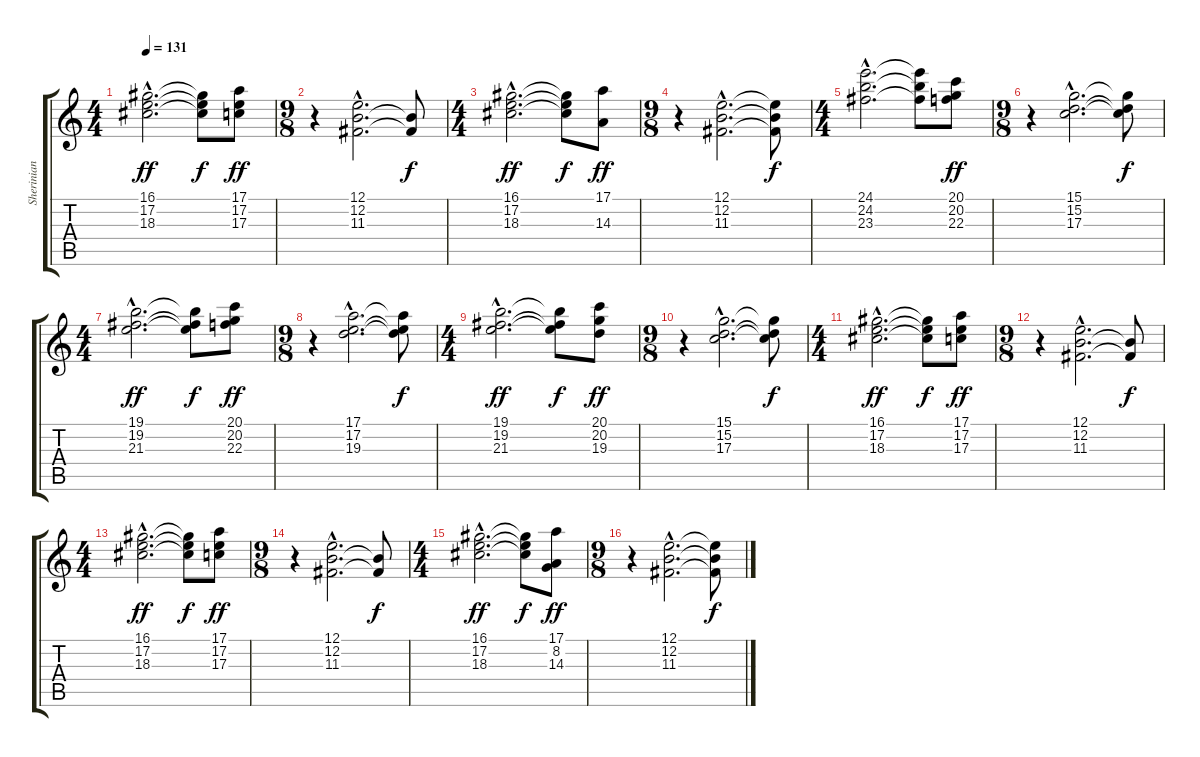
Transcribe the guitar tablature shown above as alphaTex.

\track ("Sherinian Piano" "Sherinian ") {instrument brightacousticpiano}
\staff {score tabs}
\tuning (E4 B3 G3 D3 A2 E2) {hide}
\ts (4 4)
\tempo 131
\clef g2
\ks c
(16.1{hac} 17.2{hac} 18.3{hac}).2{d dy ff} (16.1{t} 17.2{t} 18.3{t}).8{dy f} (17.1 17.2 17.3).8{dy ff} |
\ts (9 8)
r.4 (12.1{hac} 12.2{hac} 11.3{hac}).2{d} (12.2{t} 11.3{t}).8{dy f} |
\ts (4 4)
(16.1{hac} 17.2{hac} 18.3{hac}).2{d dy ff} (16.1{t} 17.2{t} 18.3{t}).8{dy f} (17.1 14.3).8{dy ff} |
\ts (9 8)
r.4 (12.1{hac} 12.2{hac} 11.3{hac}).2{d} (12.1{t} 12.2{t} 11.3{t}).8{dy f} |
\ts (4 4)
(24.1{hac} 24.2{hac} 23.3{hac}).2{d} (24.1{t} 24.2{t} 23.3{t}).8 (20.1 20.2 22.3).8{dy ff} |
\ts (9 8)
r.4 (15.1{hac} 15.2{hac} 17.3{hac}).2{d} (15.1{t} 15.2{t} 17.3{t}).8{dy f} |
\ts (4 4)
(19.1{hac} 19.2{hac} 21.3{hac}).2{d dy ff} (19.1{t} 19.2{t} 21.3{t}).8{dy f} (20.1 20.2 22.3).8{dy ff} |
\ts (9 8)
r.4 (17.1{hac} 17.2{hac} 19.3{hac}).2{d} (17.1{t} 17.2{t} 19.3{t}).8{dy f} |
\ts (4 4)
(19.1{hac} 19.2{hac} 21.3{hac}).2{d dy ff} (19.1{t} 19.2{t} 21.3{t}).8{dy f} (20.1 20.2 19.3).8{dy ff} |
\ts (9 8)
r.4 (15.1{hac} 15.2{hac} 17.3{hac}).2{d} (15.1{t} 15.2{t} 17.3{t}).8{dy f} |
\ts (4 4)
(16.1{hac} 17.2{hac} 18.3{hac}).2{d dy ff volume 12 instrument rockorgan} (16.1{t} 17.2{t} 18.3{t}).8{dy f} (17.1 17.2 17.3).8{dy ff} |
\ts (9 8)
r.4 (12.1{hac} 12.2{hac} 11.3{hac}).2{d} (12.2{t} 11.3{t}).8{dy f} |
\ts (4 4)
(16.1{hac} 17.2{hac} 18.3{hac}).2{d dy ff} (16.1{t} 17.2{t} 18.3{t}).8{dy f} (17.1 17.2 17.3).8{dy ff} |
\ts (9 8)
r.4 (12.1{hac} 12.2{hac} 11.3{hac}).2{d} (12.2{t} 11.3{t}).8{dy f} |
\ts (4 4)
(16.1{hac} 17.2{hac} 18.3{hac}).2{d dy ff} (16.1{t} 17.2{t} 18.3{t}).8{dy f} (17.1 8.2 14.3).8{dy ff} |
\ts (9 8)
r.4 (12.1{hac} 12.2{hac} 11.3{hac}).2{d} (12.1{t} 12.2{t} 11.3{t}).8{dy f}
